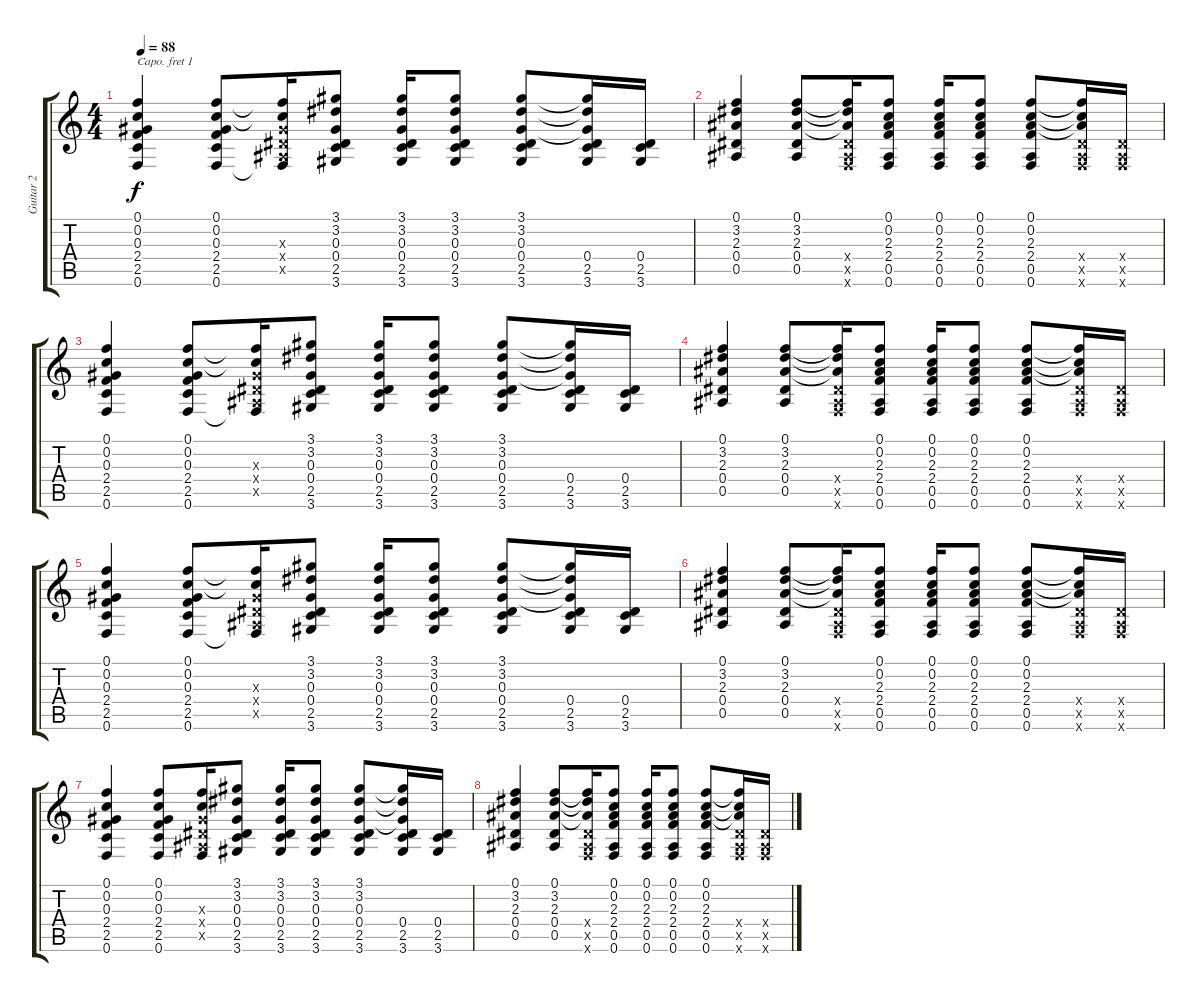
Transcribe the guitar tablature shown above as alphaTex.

\track ("Guitar 2" "Guitar 2") {instrument acousticguitarsteel}
\staff {score tabs}
\capo 1
\tuning (E4 B3 G3 D3 A2 E2) {hide}
\ts (4 4)
\tempo 88
\clef g2
\ks c
(0.1 0.2 0.3 2.4 2.5 0.6).4{dy f} (0.1 0.2 0.3 2.4 2.5 0.6).8 (0.1{t} 0.2{t} 0.3{x} 0.4{x} 0.5{x} 0.6{t}).16 (3.1 3.2 0.3 0.4 2.5 3.6).8 (3.1 3.2 0.3 0.4 2.5 3.6).16 (3.1 3.2 0.3 0.4 2.5 3.6).8 (3.1 3.2 0.3 0.4 2.5 3.6).8 (3.1{t} 3.2{t} 0.3{t} 0.4 2.5 3.6).16 (0.4 2.5 3.6).16 |
(0.1 3.2 2.3 0.4 0.5).4 (0.1 3.2 2.3 0.4 0.5).8 (0.1{t} 3.2{t} 2.3{t} 0.4{x} 0.5{x} 0.6{x}).16 (0.1 0.2 2.3 2.4 0.5 0.6).8 (0.1 0.2 2.3 2.4 0.5 0.6).16 (0.1 0.2 2.3 2.4 0.5 0.6).8 (0.1 0.2 2.3 2.4 0.5 0.6).8 (0.1{t} 0.2{t} 2.3{t} 0.4{x} 0.5{x} 0.6{x}).16 (0.4{x} 0.5{x} 0.6{x}).16 |
(0.1 0.2 0.3 2.4 2.5 0.6).4 (0.1 0.2 0.3 2.4 2.5 0.6).8 (0.1{t} 0.2{t} 0.3{x} 0.4{x} 0.5{x} 0.6{t}).16 (3.1 3.2 0.3 0.4 2.5 3.6).8 (3.1 3.2 0.3 0.4 2.5 3.6).16 (3.1 3.2 0.3 0.4 2.5 3.6).8 (3.1 3.2 0.3 0.4 2.5 3.6).8 (3.1{t} 3.2{t} 0.3{t} 0.4 2.5 3.6).16 (0.4 2.5 3.6).16 |
(0.1 3.2 2.3 0.4 0.5).4 (0.1 3.2 2.3 0.4 0.5).8 (0.1{t} 3.2{t} 2.3{t} 0.4{x} 0.5{x} 0.6{x}).16 (0.1 0.2 2.3 2.4 0.5 0.6).8 (0.1 0.2 2.3 2.4 0.5 0.6).16 (0.1 0.2 2.3 2.4 0.5 0.6).8 (0.1 0.2 2.3 2.4 0.5 0.6).8 (0.1{t} 0.2{t} 2.3{t} 0.4{x} 0.5{x} 0.6{x}).16 (0.4{x} 0.5{x} 0.6{x}).16 |
(0.1 0.2 0.3 2.4 2.5 0.6).4 (0.1 0.2 0.3 2.4 2.5 0.6).8 (0.1{t} 0.2{t} 0.3{x} 0.4{x} 0.5{x} 0.6{t}).16 (3.1 3.2 0.3 0.4 2.5 3.6).8 (3.1 3.2 0.3 0.4 2.5 3.6).16 (3.1 3.2 0.3 0.4 2.5 3.6).8 (3.1 3.2 0.3 0.4 2.5 3.6).8 (3.1{t} 3.2{t} 0.3{t} 0.4 2.5 3.6).16 (0.4 2.5 3.6).16 |
(0.1 3.2 2.3 0.4 0.5).4 (0.1 3.2 2.3 0.4 0.5).8 (0.1{t} 3.2{t} 2.3{t} 0.4{x} 0.5{x} 0.6{x}).16 (0.1 0.2 2.3 2.4 0.5 0.6).8 (0.1 0.2 2.3 2.4 0.5 0.6).16 (0.1 0.2 2.3 2.4 0.5 0.6).8 (0.1 0.2 2.3 2.4 0.5 0.6).8 (0.1{t} 0.2{t} 2.3{t} 0.4{x} 0.5{x} 0.6{x}).16 (0.4{x} 0.5{x} 0.6{x}).16 |
(0.1 0.2 0.3 2.4 2.5 0.6).4 (0.1 0.2 0.3 2.4 2.5 0.6).8 (0.1{t} 0.2{t} 0.3{x} 0.4{x} 0.5{x} 0.6{t}).16 (3.1 3.2 0.3 0.4 2.5 3.6).8 (3.1 3.2 0.3 0.4 2.5 3.6).16 (3.1 3.2 0.3 0.4 2.5 3.6).8 (3.1 3.2 0.3 0.4 2.5 3.6).8 (3.1{t} 3.2{t} 0.3{t} 0.4 2.5 3.6).16 (0.4 2.5 3.6).16 |
(0.1 3.2 2.3 0.4 0.5).4 (0.1 3.2 2.3 0.4 0.5).8 (0.1{t} 3.2{t} 2.3{t} 0.4{x} 0.5{x} 0.6{x}).16 (0.1 0.2 2.3 2.4 0.5 0.6).8 (0.1 0.2 2.3 2.4 0.5 0.6).16 (0.1 0.2 2.3 2.4 0.5 0.6).8 (0.1 0.2 2.3 2.4 0.5 0.6).8 (0.1{t} 0.2{t} 2.3{t} 0.4{x} 0.5{x} 0.6{x}).16 (0.4{x} 0.5{x} 0.6{x}).16
